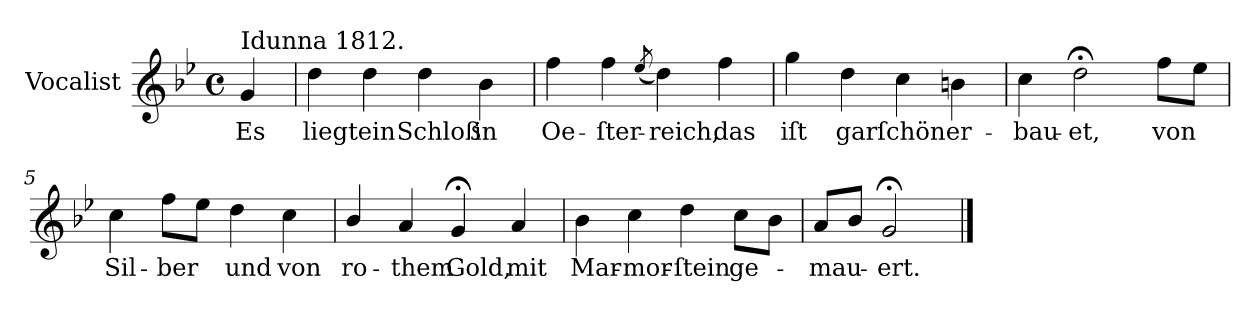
**kern	**text
*part1	*part1
*staff1	*staff1
*I"Vocalist	*
*k[b-e-]	*
*g:	*
*M4/4	*
*met(c)	*
=	=
!LO:TX:a:t=Idunna 1812.	!
4g	Es
=1	=1
4dd	liegt
4dd	ein
4dd	Schloß
4b-	in
=2	=2
4ff	Oe-
4ff	-ſter-
(8qee-	.
4dd)	-reich,
4ff	das
=3	=3
4gg	iſt
4dd	gar
4cc	ſchön
4bn	er-
=4	=4
4cc	-bau-
2dd;<	-et,
8ffL	von
8ee-J	.
=5	=5
4cc	Sil-
8ffL	-ber
8ee-J	.
4dd	und
4cc	von
=6	=6
4b-/	ro-
4a	-them
4g;<	Gold,
4a	mit
=7	=7
4b-	Mar-
4cc	-mor-
4dd	-ſtein
8ccL	ge-
8b-J	.
=8	=8
8aL	-mau-
8b-J	.
2g;<	-ert.
==	==
*-	*-
